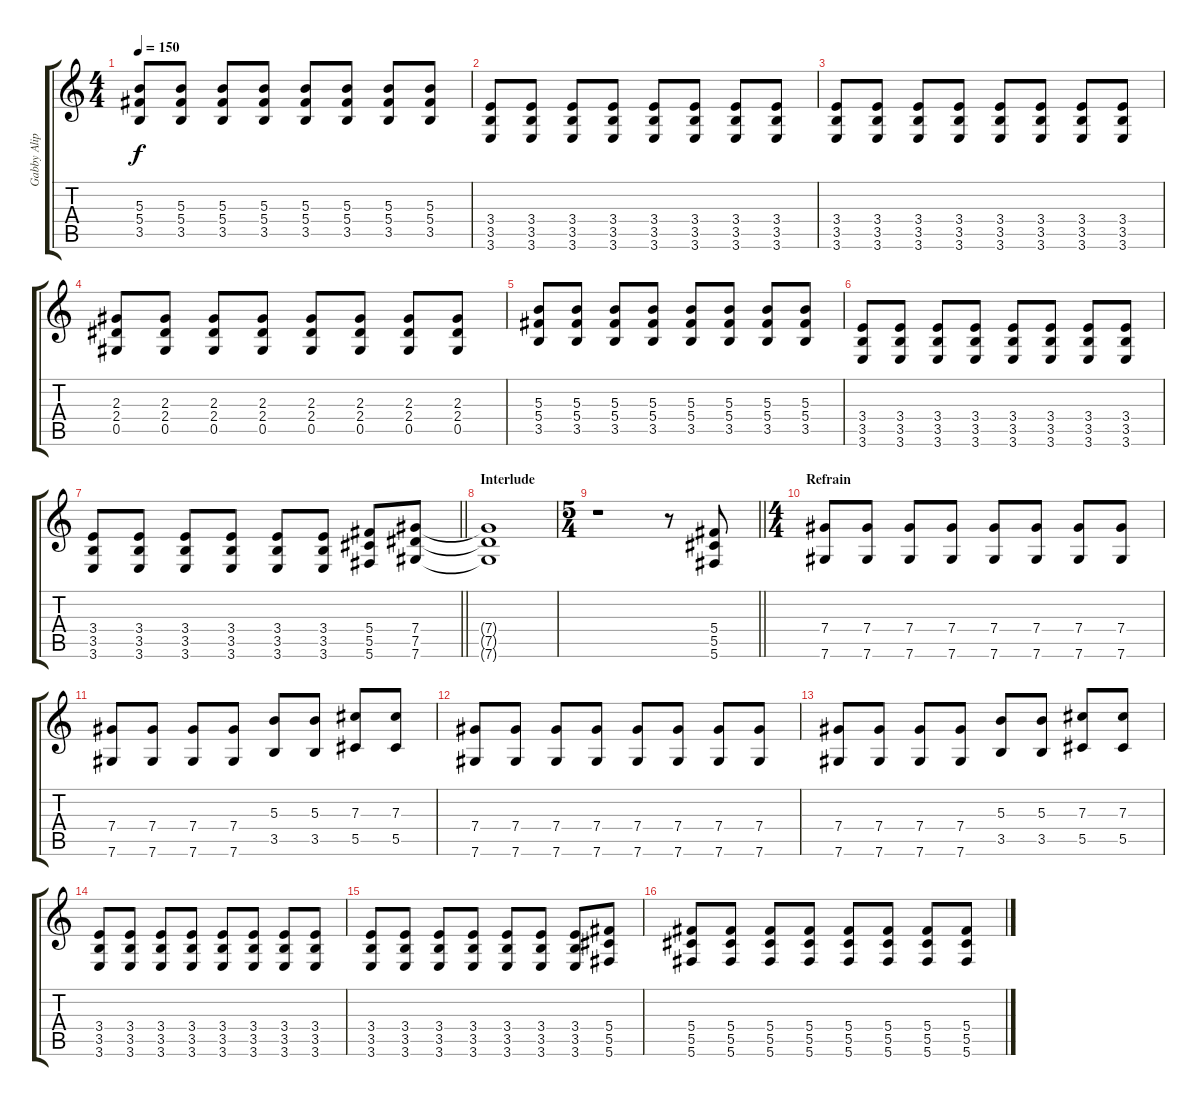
\track ("Gabby Alipe" "Gabby Alip") {instrument distortionguitar}
\staff {score tabs}
\tuning (Eb4 Bb3 Gb3 Db3 Ab2 Db2) {hide}
\ts (4 4)
\tempo 150
\clef g2
\ks c
(5.3 5.4 3.5).8{dy f} (5.3 5.4 3.5).8 (5.3 5.4 3.5).8 (5.3 5.4 3.5).8 (5.3 5.4 3.5).8 (5.3 5.4 3.5).8 (5.3 5.4 3.5).8 (5.3 5.4 3.5).8 |
(3.4 3.5 3.6).8 (3.4 3.5 3.6).8 (3.4 3.5 3.6).8 (3.4 3.5 3.6).8 (3.4 3.5 3.6).8 (3.4 3.5 3.6).8 (3.4 3.5 3.6).8 (3.4 3.5 3.6).8 |
(3.4 3.5 3.6).8 (3.4 3.5 3.6).8 (3.4 3.5 3.6).8 (3.4 3.5 3.6).8 (3.4 3.5 3.6).8 (3.4 3.5 3.6).8 (3.4 3.5 3.6).8 (3.4 3.5 3.6).8 |
(2.3 2.4 0.5).8 (2.3 2.4 0.5).8 (2.3 2.4 0.5).8 (2.3 2.4 0.5).8 (2.3 2.4 0.5).8 (2.3 2.4 0.5).8 (2.3 2.4 0.5).8 (2.3 2.4 0.5).8 |
(5.3 5.4 3.5).8 (5.3 5.4 3.5).8 (5.3 5.4 3.5).8 (5.3 5.4 3.5).8 (5.3 5.4 3.5).8 (5.3 5.4 3.5).8 (5.3 5.4 3.5).8 (5.3 5.4 3.5).8 |
(3.4 3.5 3.6).8 (3.4 3.5 3.6).8 (3.4 3.5 3.6).8 (3.4 3.5 3.6).8 (3.4 3.5 3.6).8 (3.4 3.5 3.6).8 (3.4 3.5 3.6).8 (3.4 3.5 3.6).8 |
\barLineRight lightlight
(3.4 3.5 3.6).8 (3.4 3.5 3.6).8 (3.4 3.5 3.6).8 (3.4 3.5 3.6).8 (3.4 3.5 3.6).8 (3.4 3.5 3.6).8 (5.4 5.5 5.6).8 (7.4 7.5 7.6).8 |
\section ("" "Interlude")
(7.4{t} 7.5{t} 7.6{t}).1 |
\ts (5 4)
\barLineRight lightlight
r.1 r.8 (5.4 5.5 5.6).8 |
\ts (4 4)
\section ("" "Refrain")
(7.4 7.6).8 (7.4 7.6).8 (7.4 7.6).8 (7.4 7.6).8 (7.4 7.6).8 (7.4 7.6).8 (7.4 7.6).8 (7.4 7.6).8 |
(7.4 7.6).8 (7.4 7.6).8 (7.4 7.6).8 (7.4 7.6).8 (5.3 3.5).8 (5.3 3.5).8 (7.3 5.5).8 (7.3 5.5).8 |
(7.4 7.6).8 (7.4 7.6).8 (7.4 7.6).8 (7.4 7.6).8 (7.4 7.6).8 (7.4 7.6).8 (7.4 7.6).8 (7.4 7.6).8 |
(7.4 7.6).8 (7.4 7.6).8 (7.4 7.6).8 (7.4 7.6).8 (5.3 3.5).8 (5.3 3.5).8 (7.3 5.5).8 (7.3 5.5).8 |
(3.4 3.5 3.6).8 (3.4 3.5 3.6).8 (3.4 3.5 3.6).8 (3.4 3.5 3.6).8 (3.4 3.5 3.6).8 (3.4 3.5 3.6).8 (3.4 3.5 3.6).8 (3.4 3.5 3.6).8 |
(3.4 3.5 3.6).8 (3.4 3.5 3.6).8 (3.4 3.5 3.6).8 (3.4 3.5 3.6).8 (3.4 3.5 3.6).8 (3.4 3.5 3.6).8 (3.4 3.5 3.6).8 (5.4 5.5 5.6).8 |
(5.4 5.5 5.6).8 (5.4 5.5 5.6).8 (5.4 5.5 5.6).8 (5.4 5.5 5.6).8 (5.4 5.5 5.6).8 (5.4 5.5 5.6).8 (5.4 5.5 5.6).8 (5.4 5.5 5.6).8
